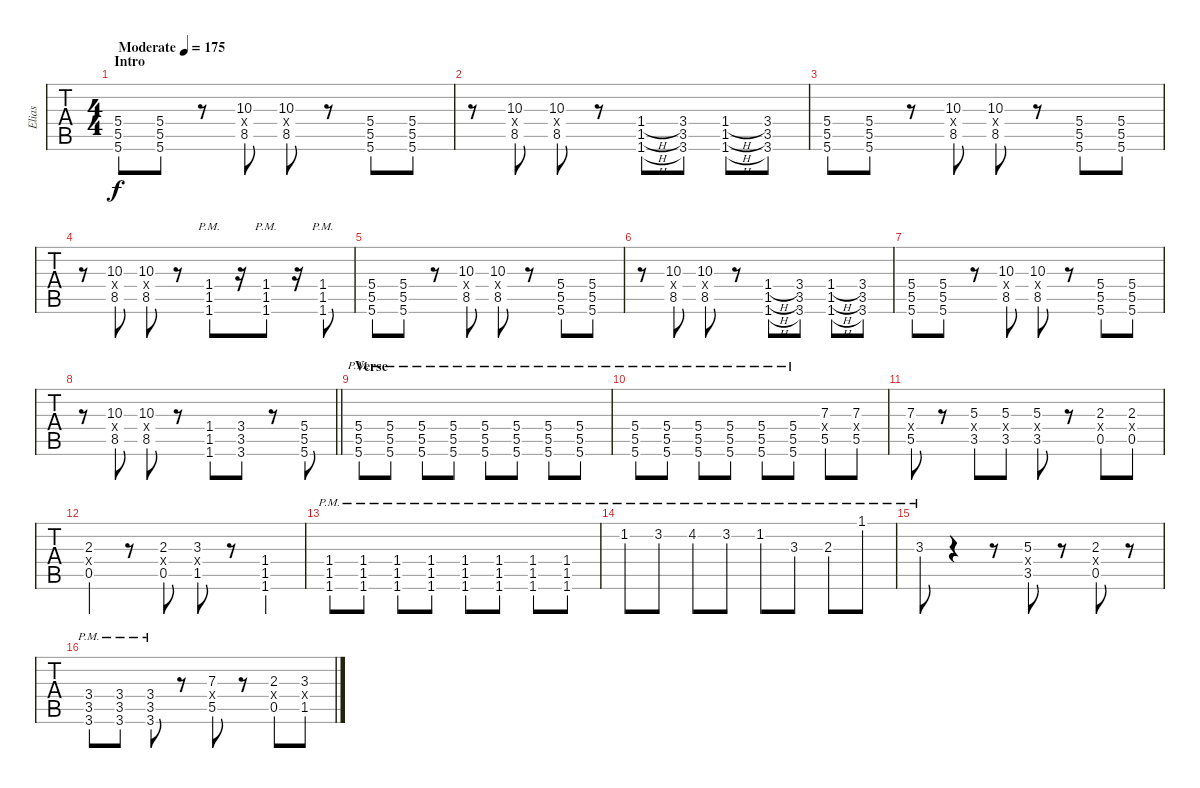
\track ("Elias" "Elias") {instrument distortionguitar}
\staff {tabs}
\tuning (E4 B3 G3 D3 A2 D2) {hide}
\ts (4 4)
\section ("" "Intro")
\tempo (175 "Moderate")
\clef g2
\ks c
(5.4 5.5 5.6).8{dy f instrument distortionguitar} (5.4 5.5 5.6).8 r.8 (10.3 0.4{x} 8.5).8 (10.3 0.4{x} 8.5).8 r.8 (5.4 5.5 5.6).8 (5.4 5.5 5.6).8 |
r.8 (10.3 0.4{x} 8.5).8 (10.3 0.4{x} 8.5).8 r.8 (1.4{h} 1.5{h} 1.6{h}).8 (3.4 3.5 3.6).8 (1.4{h} 1.5{h} 1.6{h}).8 (3.4 3.5 3.6).8 |
(5.4 5.5 5.6).8 (5.4 5.5 5.6).8 r.8 (10.3 0.4{x} 8.5).8 (10.3 0.4{x} 8.5).8 r.8 (5.4 5.5 5.6).8 (5.4 5.5 5.6).8 |
r.8 (10.3 0.4{x} 8.5).8 (10.3 0.4{x} 8.5).8 r.8 (1.4{pm} 1.5{pm} 1.6{pm}).8 r.16 (1.4{pm} 1.5{pm} 1.6{pm}).8 r.16 (1.4{pm} 1.5{pm} 1.6{pm}).8 |
(5.4 5.5 5.6).8 (5.4 5.5 5.6).8 r.8 (10.3 0.4{x} 8.5).8 (10.3 0.4{x} 8.5).8 r.8 (5.4 5.5 5.6).8 (5.4 5.5 5.6).8 |
r.8 (10.3 0.4{x} 8.5).8 (10.3 0.4{x} 8.5).8 r.8 (1.4{h} 1.5{h} 1.6{h}).8 (3.4 3.5 3.6).8 (1.4{h} 1.5{h} 1.6{h}).8 (3.4 3.5 3.6).8 |
(5.4 5.5 5.6).8 (5.4 5.5 5.6).8 r.8 (10.3 0.4{x} 8.5).8 (10.3 0.4{x} 8.5).8 r.8 (5.4 5.5 5.6).8 (5.4 5.5 5.6).8 |
\barLineRight lightlight
r.8 (10.3 0.4{x} 8.5).8 (10.3 0.4{x} 8.5).8 r.8 (1.4 1.5 1.6).8 (3.4 3.5 3.6).8 r.8 (5.4 5.5 5.6).8 |
\section ("" "Verse")
(5.4{pm} 5.5{pm} 5.6{pm}).8 (5.4{pm} 5.5{pm} 5.6{pm}).8 (5.4{pm} 5.5{pm} 5.6{pm}).8 (5.4{pm} 5.5{pm} 5.6{pm}).8 (5.4{pm} 5.5{pm} 5.6{pm}).8 (5.4{pm} 5.5{pm} 5.6{pm}).8 (5.4{pm} 5.5{pm} 5.6{pm}).8 (5.4{pm} 5.5{pm} 5.6{pm}).8 |
(5.4{pm} 5.5{pm} 5.6{pm}).8 (5.4{pm} 5.5{pm} 5.6{pm}).8 (5.4{pm} 5.5{pm} 5.6{pm}).8 (5.4{pm} 5.5{pm} 5.6{pm}).8 (5.4{pm} 5.5{pm} 5.6{pm}).8 (5.4{pm} 5.5{pm} 5.6{pm}).8 (7.3 0.4{x} 5.5).8 (7.3 0.4{x} 5.5).8 |
(7.3 0.4{x} 5.5).8 r.8 (5.3 0.4{x} 3.5).8 (5.3 0.4{x} 3.5).8 (5.3 0.4{x} 3.5).8 r.8 (2.3 0.4{x} 0.5).8 (2.3 0.4{x} 0.5).8 |
(2.3 0.4{x} 0.5).4 r.8 (2.3 0.4{x} 0.5).8 (3.3 0.4{x} 1.5).8 r.8 (1.4 1.5 1.6).4 |
(1.4{pm} 1.5{pm} 1.6{pm}).8 (1.4{pm} 1.5{pm} 1.6{pm}).8 (1.4{pm} 1.5{pm} 1.6{pm}).8 (1.4{pm} 1.5{pm} 1.6{pm}).8 (1.4{pm} 1.5{pm} 1.6{pm}).8 (1.4{pm} 1.5{pm} 1.6{pm}).8 (1.4{pm} 1.5{pm} 1.6{pm}).8 (1.4{pm} 1.5{pm} 1.6{pm}).8 |
1.2{pm}.8 3.2{pm}.8 4.2{pm}.8 3.2{pm}.8 1.2{pm}.8 3.3{pm}.8 2.3{pm}.8 1.1{pm}.8 |
3.3{pm}.8 r.4 r.8 (5.3 0.4{x} 3.5).8 r.8 (2.3 0.4{x} 0.5).8 r.8 |
(3.4{pm} 3.5{pm} 3.6{pm}).8 (3.4{pm} 3.5{pm} 3.6{pm}).8 (3.4{pm} 3.5{pm} 3.6{pm}).8 r.8 (7.3 0.4{x} 5.5).8 r.8 (2.3 0.4{x} 0.5).8 (3.3 0.4{x} 1.5).8
